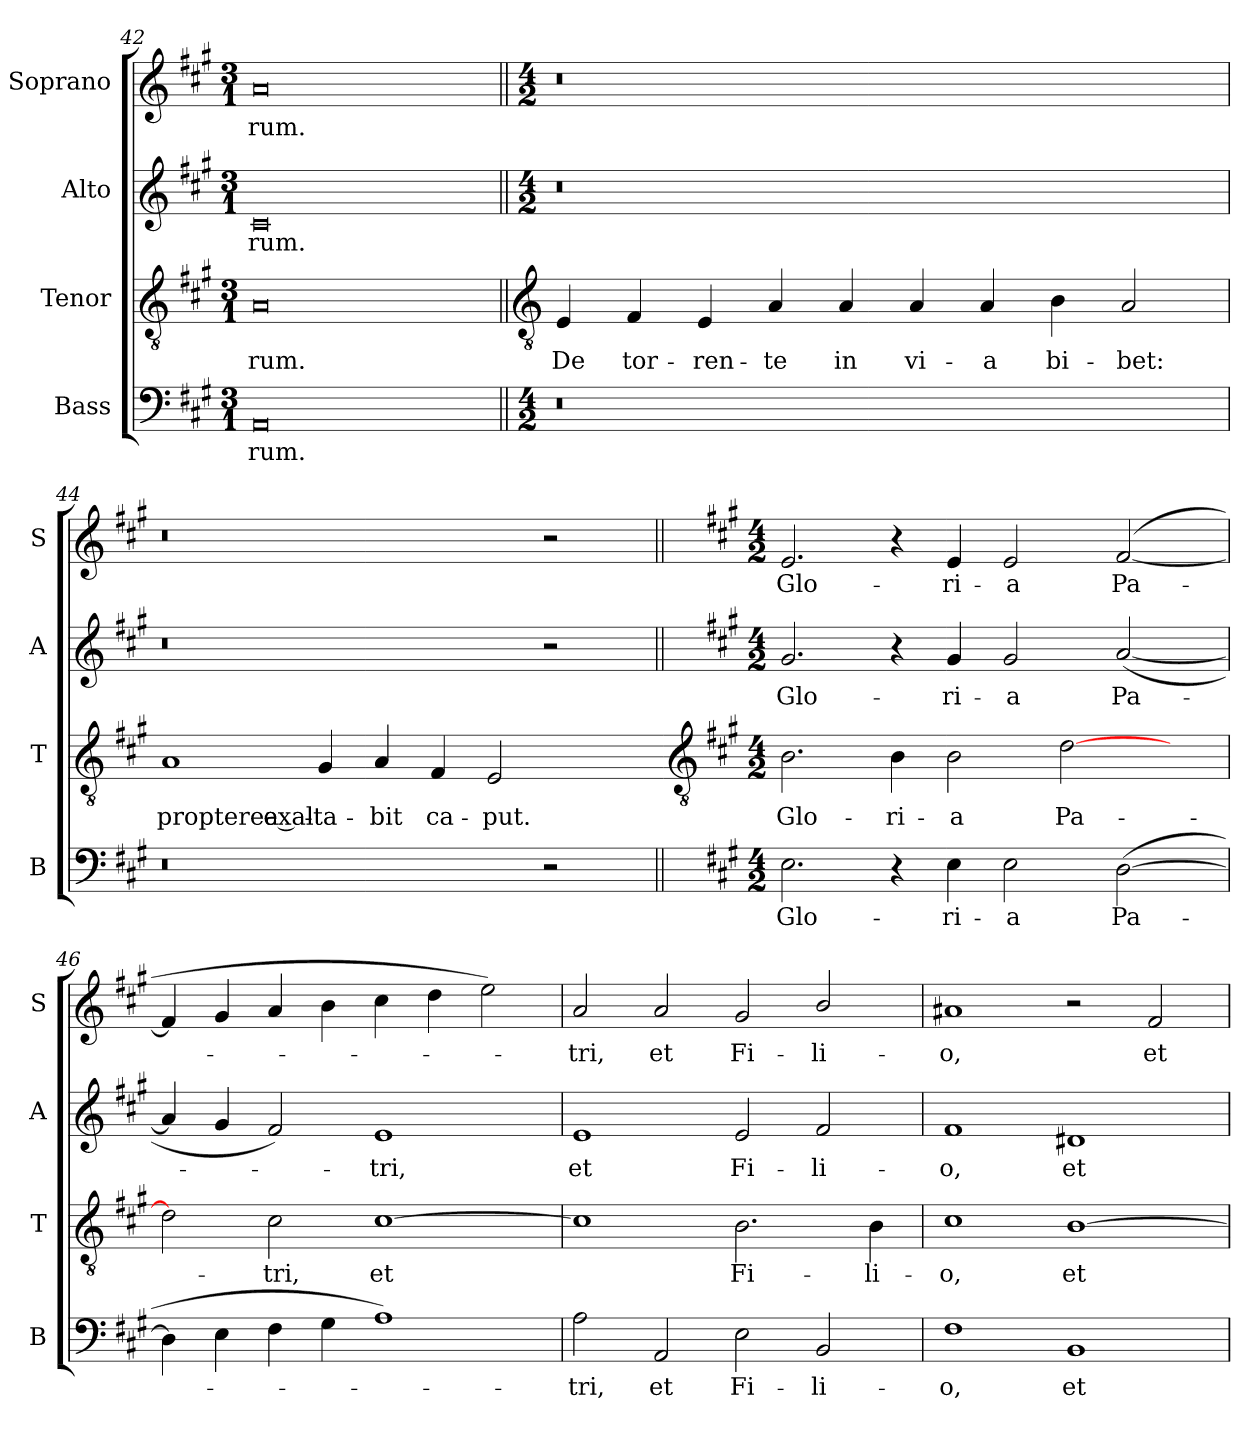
**kern	**text	**kern	**text	**kern	**text	**kern	**text
*part4	*part4	*part3	*part3	*part2	*part2	*part1	*part1
*staff4	*staff4	*staff3	*staff3	*staff2	*staff2	*staff1	*staff1
*I"Bass	*	*I"Tenor	*	*I"Alto	*	*I"Soprano	*
*I'B	*	*I'T	*	*I'A	*	*I'S	*
*clefF4	*	*clefGv2	*	*clefG2	*	*clefG2	*
*k[f#c#g#]	*	*k[f#c#g#]	*	*k[f#c#g#]	*	*k[f#c#g#]	*
*A:	*	*A:	*	*A:	*	*A:	*
*M3/1	*	*M3/1	*	*M3/1	*	*M3/1	*
=42	=42	=42	=42	=42	=42	=42	=42
!	!LO:LY:b	!	!LO:LY:b	!	!LO:LY:b	!	!LO:LY:b
0AA	-rum.	0A	-rum.	0c#	-rum.	0a	-rum.
!!LO:LB:g=z
=43||	=43||	=43||	=43||	=43||	=43||	=43||	=43||
*	*	*clefGv2	*	*	*	*	*
*M4/2	*	*	*	*M4/2	*	*M4/2	*
!	!	!	!LO:LY:b	!	!	!	!
0r	.	4E	De	0r	.	0r	.
!	!	!	!LO:LY:b	!	!	!	!
.	.	4F#	tor-	.	.	.	.
!	!	!	!LO:LY:b	!	!	!	!
.	.	4E	-ren-	.	.	.	.
!	!	!	!LO:LY:b	!	!	!	!
.	.	4A	-te	.	.	.	.
!	!	!	!LO:LY:b	!	!	!	!
.	.	4A	in	.	.	.	.
!	!	!	!LO:LY:b	!	!	!	!
.	.	4A	vi-	.	.	.	.
!	!	!	!LO:LY:b	!	!	!	!
.	.	4A	-a	.	.	.	.
!	!	!	!LO:LY:b	!	!	!	!
.	.	4B	bi-	.	.	.	.
!	!	!	!LO:LY:b	!	!	!	!
2ryy	.	2A	-bet:	2ryy	.	2ryy	.
=44	=44	=44	=44	=44	=44	=44	=44
!	!	!	!LO:LY:b	!	!	!	!
0r	.	1A	propterea exal-	0r	.	0r	.
!	!	!	!LO:LY:b	!	!	!	!
.	.	4G#	-ta-	.	.	.	.
!	!	!	!LO:LY:b	!	!	!	!
.	.	4A	-bit	.	.	.	.
!	!	!	!LO:LY:b	!	!	!	!
.	.	4F#	ca-	.	.	.	.
!	!	!	!LO:LY:b	!	!	!	!
.	.	2E	-put.	.	.	.	.
2r	.	.	.	2r	.	2r	.
.	.	4ryy	.	.	.	.	.
!!LO:LB:g=z
=45||	=45||	=45-	=45||	=45||	=45||	=45||	=45||
*	*	*clefGv2	*	*	*	*	*
*k[f#c#g#]	*	*	*	*k[f#c#g#]	*	*k[f#c#g#]	*
*A:	*	*	*	*A:	*	*A:	*
*M4/2	*	*M4/2	*	*M4/2	*	*M4/2	*
!	!LO:LY:b	!	!LO:LY:b	!	!LO:LY:b	!	!LO:LY:b
2.E	Glo-	2.B	Glo-	2.g#	Glo-	2.e	Glo-
!	!	!	!LO:LY:b	!	!	!	!
4r	.	4B	-ri-	4r	.	4r	.
!	!LO:LY:b	!	!LO:LY:b	!	!LO:LY:b	!	!LO:LY:b
4E	-ri-	2B	-a	4g#	-ri-	4e	-ri-
!	!LO:LY:b	!	!	!	!LO:LY:b	!	!LO:LY:b
2E	-a	.	.	2g#	-a	2e	-a
!	!	!	!LO:LY:b	!	!	!	!
.	.	[2d	Pa-	.	.	.	.
!	!LO:LY:b	!	!	!	!LO:LY:b	!	!LO:LY:b
(>[2D	Pa-	.	.	(<[2a	Pa-	(>[2f#	Pa-
.	.	4ryy	.	.	.	.	.
=46	=46	=46	=46	=46	=46	=46	=46
4D]	.	2d]	.	4a]	.	4f#]	.
4E	.	.	.	4g#	.	4g#	.
!	!	!	!LO:LY:b	!	!	!	!
4F#	.	2c#	tri,	2f#)	.	4a	.
4G#	.	.	.	.	.	4b	.
!	!	!	!LO:LY:b	!	!LO:LY:b	!	!
1A)	.	[1c#	et	1e	tri,	4cc#	.
.	.	.	.	.	.	4dd	.
.	.	.	.	.	.	2ee)	.
=47	=47	=47	=47	=47	=47	=47	=47
!	!LO:LY:b	!	!	!	!LO:LY:b	!	!LO:LY:b
2A	tri,	1c#]	.	1e	et	2a	tri,
!	!LO:LY:b	!	!	!	!	!	!LO:LY:b
2AA	et	.	.	.	.	2a	et
!	!LO:LY:b	!	!LO:LY:b	!	!LO:LY:b	!	!LO:LY:b
2E	Fi-	2.B	Fi-	2e	Fi-	2g#	Fi-
!	!LO:LY:b	!	!	!	!LO:LY:b	!	!LO:LY:b
2BB	-li-	.	.	2f#	-li-	2b/	-li-
!	!	!	!LO:LY:b	!	!	!	!
.	.	4B	-li-	.	.	.	.
=48	=48	=48	=48	=48	=48	=48	=48
!	!LO:LY:b	!	!LO:LY:b	!	!LO:LY:b	!	!LO:LY:b
1F#	-o,	1c#	-o,	1f#	-o,	1a#X	-o,
!	!LO:LY:b	!	!LO:LY:b	!	!LO:LY:b	!	!
1BB	et	[1B	et	1d#X	et	2r	.
!	!	!	!	!	!	!	!LO:LY:b
.	.	.	.	.	.	2f#	et
=	=	=	=	=	=	=	=
*-	*-	*-	*-	*-	*-	*-	*-
